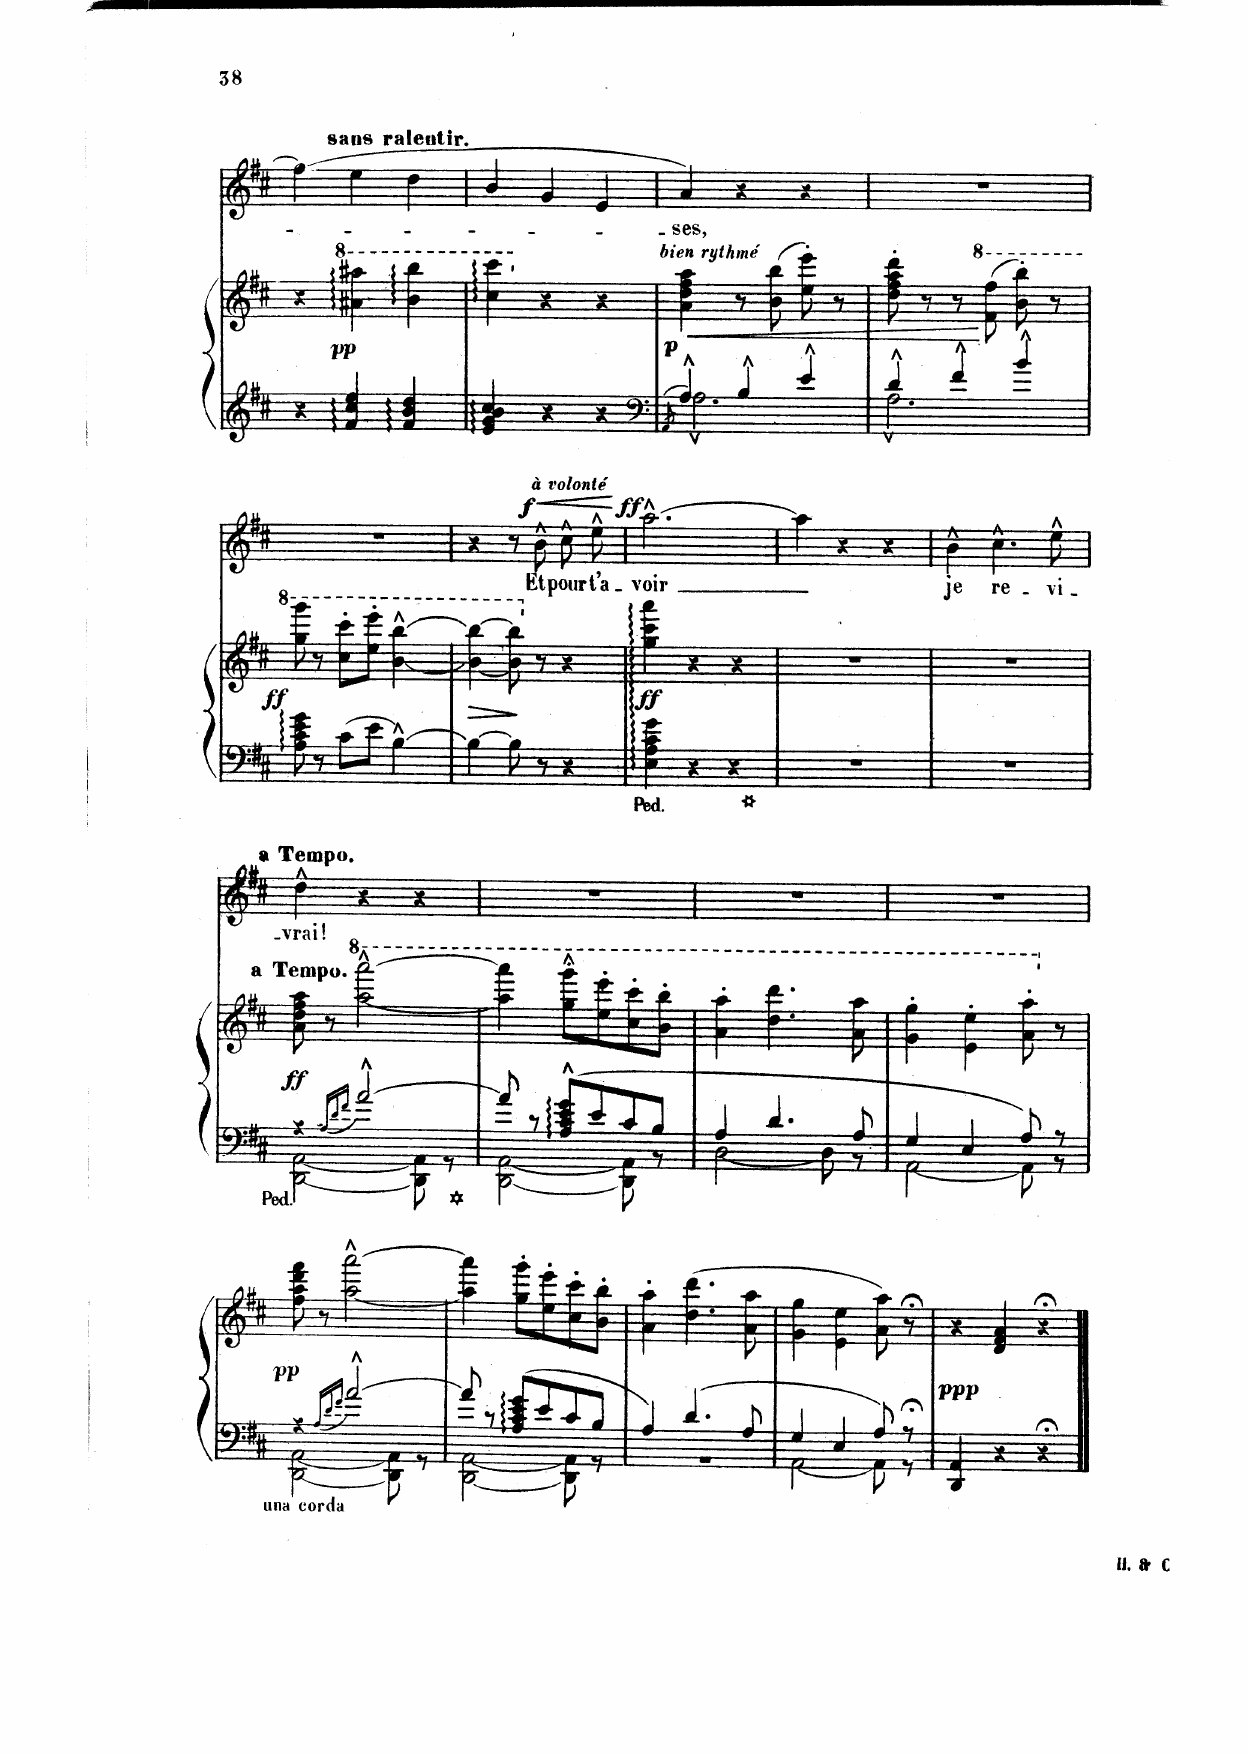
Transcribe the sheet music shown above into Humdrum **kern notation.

**kern	**kern	**dynam	**kern	**text	**dynam
*part2	*part2	*part2	*part1	*part1	*part1
*staff3	*staff2	*staff2/3	*staff1	*staff1	*staff1
*I"Piano	*	*	*I"Chant Voice	*	*
*I'Pno	*	*	*	*	*
*clefG2	*clefG2	*	*clefG2	*	*
*k[f#c#]	*k[f#c#]	*	*k[f#c#]	*	*
*M3/4	*M3/4	*	*M3/4	*	*
=106	=106	=106	=106	=106	=106
4r	4r	.	(4ff#\]	.	.
*	*8va	*	*	*	*
!	!	!	!LO:TX:a:B:t=sans ralentir	!	!
!	!	!LO:DY:b	!	!	!
4f#/ 4cc#/ 4ee/	4aa#X\ 4aaa#X\	pp	4ee\	.	.
4f#/ 4b/ 4dd/	4bb\ 4bbb\	.	4dd\	.	.
=107	=107	=107	=107	=107	=107
4e/ 4g/ 4b/ 4cc#/	4ccc#\ 4cccc#\	.	4b/	.	.
*	*X8va	*	*	*	*
4r	4r	.	4g/	.	.
4r	4r	.	4e/	.	.
=108	=108	=108	=108	=108	=108
*clefF4	*	*	*	*	*
8qAA/	.	.	.	.	.
*^	*	*	*	*	*
!	!	!LO:TX:i:t=bien rythmé	!	!	!	!
!	!	!	!LO:HP:b	!	!	!
!	!	!	!LO:DY:n=1:b	!	!	!
4A^^/	2.A^^\	4a\ 4dd\ 4ff#\ 4aa\	< p	4a/)	-ses,	.
4B^^/	.	8r	.	4r	.	.
.	.	(8b\ 8bb\	.	.	.	.
4e^^/	.	8ee\' 8eee\')	.	4r	.	.
.	.	8r	.	.	.	.
=109	=109	=109	=109	=109	=109	=109
4d^^/	2.A^^\	8dd\' 8ff#\' 8aa\' 8ddd\'	.	2.r	.	.
.	.	8r	.	.	.	.
4f#^^/	.	8r	.	.	.	.
*	*	*8va	*	*	*	*
.	.	(8ff#\ 8fff#\	.	.	.	.
4b^^/	.	8bb\' 8bbb\')	.	.	.	.
.	.	8r	.	.	.	.
*v	*v	*	*	*	*	*
=110	=110	=110	=110	=110	=110
!	!	!LO:DY:b	!	!	!
8A\ 8c#\ 8e\ 8g\	8ggg\ 8gggg\	ff	2.r	.	.
8r	8r	.	.	.	.
8c#\L	8ccc#\' 8cccc#\'L	.	.	.	.
8e\J	8eee\' 8eeee\'J	.	.	.	.
[4B^^\	[4bb\^^ [4bbb\^^	.	.	.	.
=111	=111	=111	=111	=111	=111
4B\_	4bb\_ 4bbb\_	.	4r	.	.
8B\]	8bb\] 8bbb\]	[	8r	.	.
*	*X8va	*	*	*	*
!	!	!	!LO:TX:i:t=à volonté	!	!
!	!	!	!	!	!LO:DY:a
8r	8r	.	8b^^\	Et	f
4r	4r	.	8cc#^^\L	pour	.
.	.	.	8ee^^\J	t'a-	.
=112	=112	=112	=112	=112	=112
!	!	!LO:DY:b	!	!	!LO:DY:a
4E\ 4A\ 4c#\ 4g\	4gg\ 4ccc#\ 4aaa\	ff	[2.aa^^\	-voir	ff
4r	4r	.	.	.	.
4r	4r	.	.	.	.
=113	=113	=113	=113	=113	=113
2.r	2.r	.	4aa\]	.	.
.	.	.	4r	.	.
.	.	.	4r	.	.
=114	=114	=114	=114	=114	=114
2.r	2.r	.	4b^^\	je	.
.	.	.	4.cc#^^\	re-	.
.	.	.	8ee^^\	-vi-	.
=115	=115	=115	=115	=115	=115
*^	*	*	*	*	*
!	!	!	!	!LO:TX:a:B:t=a Tempo	!	!
!	!	!LO:TX:a:B:t=a Tempo	!	!	!	!
!	!	!	!LO:DY:b	!	!	!
4r	[2DD\ [2AA\	8a\ 8dd\ 8ff#\ 8aa\	mf	4dd^^\	-- vrai!	.
.	.	8r	.	.	.	.
16qA/LL	.	.	.	.	.	.
16qd/	.	.	.	.	.	.
16qf#/JJ	.	.	.	.	.	.
*	*	*8va	*	*	*	*
[2a^^/	.	[2aaa\^^ [2aaaa\^^	.	4r	.	.
.	8DD\] 8AA\]	.	.	4r	.	.
.	8r	.	.	.	.	.
=116	=116	=116	=116	=116	=116	=116
8a/]	[2DD\ [2AA\	4aaa\] 4aaaa\]	.	2.r	.	.
8r	.	.	.	.	.	.
8A/^^ 8c#/^^ 8e/^^ 8g/^^L	.	8ggg\'^^ 8gggg\'^^L	.	.	.	.
8e/	.	8eee\' 8eeee\'	.	.	.	.
8c#/	8DD\] 8AA\]	8ccc#\' 8cccc#\'	.	.	.	.
8B/J	8r	8bb\' 8bbb\'J	.	.	.	.
=117	=117	=117	=117	=117	=117	=117
4A/	[<2D\	4aa\'> 4aaa\'>	.	2.r	.	.
4.d/	.	4.ddd\ 4.dddd\	.	.	.	.
.	8D\]	.	.	.	.	.
8A/	8r	8aa\ 8aaa\	.	.	.	.
=118	=118	=118	=118	=118	=118	=118
4G/	[2AA\	4gg\' 4ggg\'	.	2.r	.	.
4E/	.	4ee\' 4eee\'	.	.	.	.
8A/	8AA\]	8aa\' 8aaa\'	.	.	.	.
*	*	*X8va	*	*	*	*
8r	8r	8r	.	.	.	.
=119	=119	=119	=119	=119	=119	=119
!LO:TX:b:t=una corda	!	!	!	!	!	!
!	!	!	!LO:DY:b	!	!	!
4r	[2DD\ [2AA\	8ff#\ 8aa\ 8ddd\ 8fff#\	pp	2.r	.	.
.	.	8r	.	.	.	.
16qA/LL	.	.	.	.	.	.
16qd/	.	.	.	.	.	.
16qf#/JJ	.	.	.	.	.	.
2a^^/	.	[2aa\^^ [2aaa\^^	.	.	.	.
.	8DD\] 8AA\]	.	.	.	.	.
.	8r	.	.	.	.	.
=120	=120	=120	=120	=120	=120	=120
8a/	[2DD\ [2AA\	4aa\] 4aaa\]	.	2.r	.	.
8r	.	.	.	.	.	.
8A/ 8c#/ 8e/ 8g/L	.	8gg\' 8ggg\'L	.	.	.	.
8e/	.	8ee\' 8eee\'	.	.	.	.
8c#/	8DD\] 8AA\]	8cc#\' 8ccc#\'	.	.	.	.
8B/J	8r	8b\' 8bb\'J	.	.	.	.
=121	=121	=121	=121	=121	=121	=121
4A/	2.r	4a\'> 4aa\'>	.	2.r	.	.
4.d/	.	(4.dd\ 4.ddd\	.	.	.	.
8A/	.	8a\ 8aa\	.	.	.	.
=122	=122	=122	=122	=122	=122	=122
4G/	[2AA\	4g\ 4gg\	.	2.r	.	.
4E/	.	4e\ 4ee\	.	.	.	.
8A/	8AA\]	8a\ 8aa\)	.	.	.	.
8r;<	8r	8r;<	.	.	.	.
=123	=123	=123	=123	=123	=123	=123
!	!	!	!LO:DY:b=2	!	!	!
*v	*v	*	*	*	*	*
4DD/ 4AA/	4r	ppp	2.r	.	.
4r	4d/ 4f#/ 4a/	.	.	.	.
4r;<	4r;<	.	.	.	.
==	==	==	==	==	==
*-	*-	*-	*-	*-	*-
